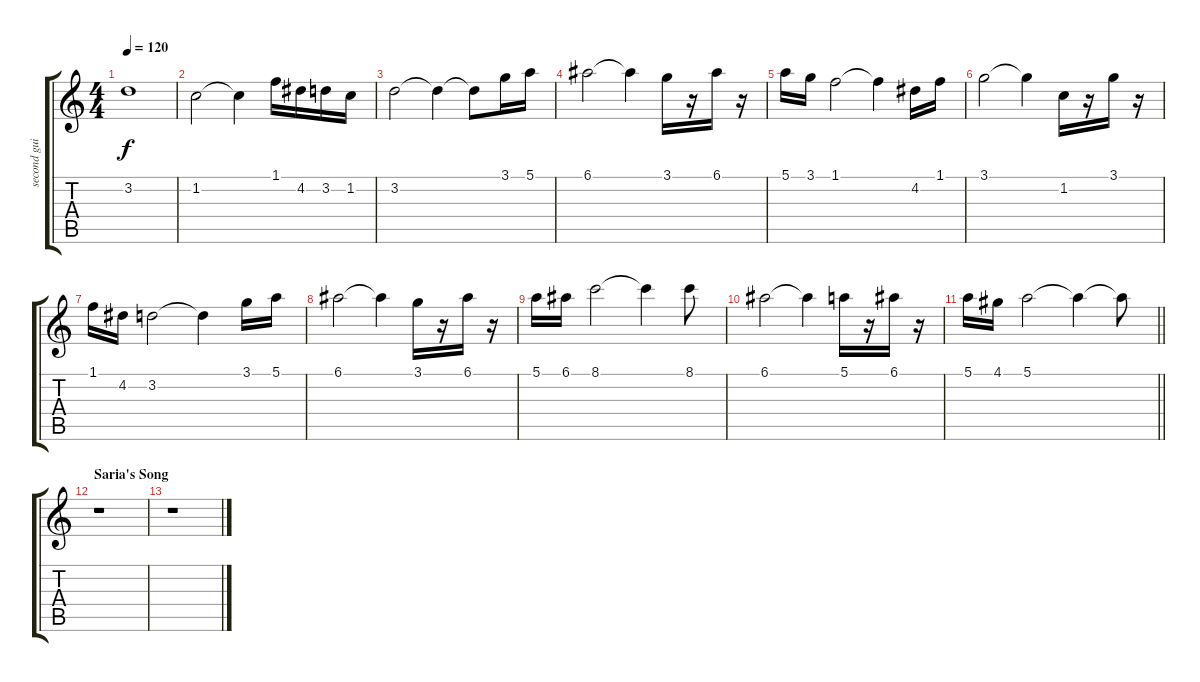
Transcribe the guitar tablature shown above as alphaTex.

\track ("second guitar" "second gui") {instrument acousticguitarsteel}
\staff {score tabs}
\tuning (E4 B3 G3 D3 A2 E2) {hide}
\ts (4 4)
\tempo 120
\clef g2
\ks c
3.2.1{dy f} |
1.2.2 1.2{t}.4 1.1.16 4.2.16 3.2.16 1.2.16 |
3.2.2 3.2{t}.4 3.2{t}.8 3.1.16 5.1.16 |
6.1.2 6.1{t}.4 3.1.16 r.16 6.1.16 r.16 |
5.1.16 3.1.16 1.1.2 1.1{t}.4 4.2.16 1.1.16 |
3.1.2 3.1{t}.4 1.2.16 r.16 3.1.16 r.16 |
1.1.16 4.2.16 3.2.2 3.2{t}.4 3.1.16 5.1.16 |
6.1.2 6.1{t}.4 3.1.16 r.16 6.1.16 r.16 |
5.1.16 6.1.16 8.1.2 8.1{t}.4 8.1.8 |
6.1.2 6.1{t}.4 5.1.16 r.16 6.1.16 r.16 |
\barLineRight lightlight
5.1.16 4.1.16 5.1.2 5.1{t}.4 5.1{t}.8 |
\section ("" "Saria's Song")
r.1 |
r.1
